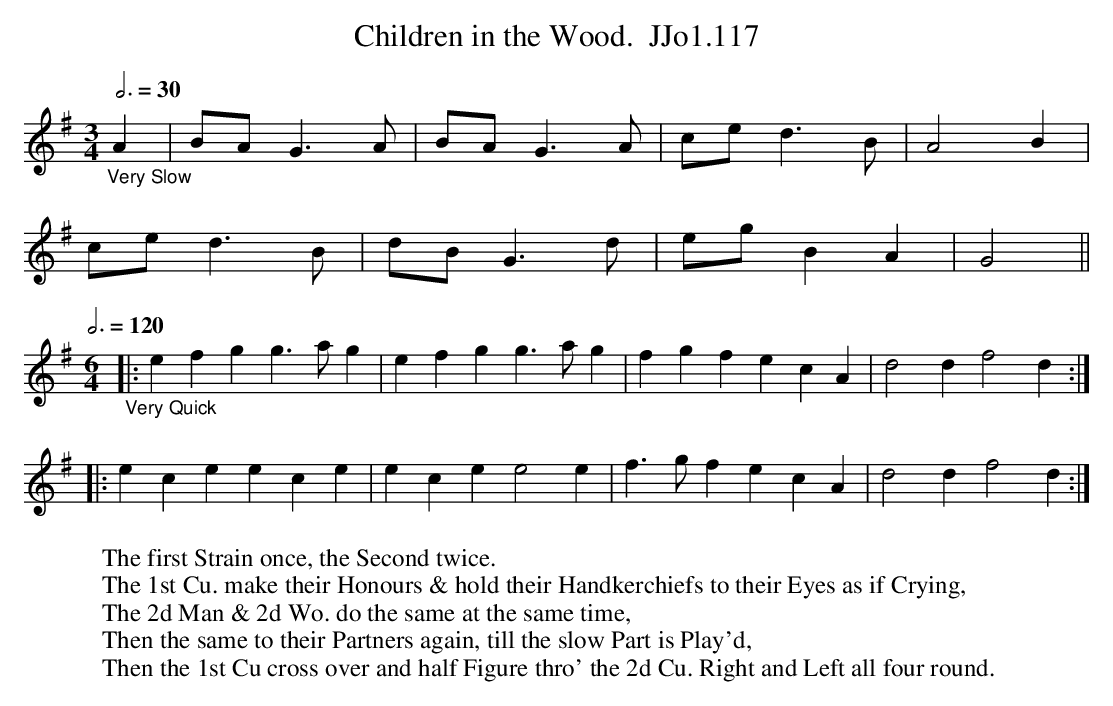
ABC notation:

X:1
T:Children in the Wood.  JJo1.117
M:3/4
L:1/4
Q:3/4=30
K:G
"_Very Slow"
A | B/A/ G>A | B/A/ G>A | c/e/ d>B | A2B |
c/e/d>B |d/B/ G>d | /e/g/ BA | G2 ||
Q:3/4=120
M:6/4
"_Very Quick"
|:efg g>ag | efg g>ag | fgf ecA | d2d f2d :|
|:ece ece | ece e2e | f>gf ecA | d2d f2d :|
W:The first Strain once, the Second twice.
W:The 1st Cu. make their Honours & hold their Handkerchiefs to their Eyes as if Crying,
W:The 2d Man & 2d Wo. do the same at the same time,
W:Then the same to their Partners again, till the slow Part is Play'd,
W:Then the 1st Cu cross over and half Figure thro' the 2d Cu. Right and Left all four round.
